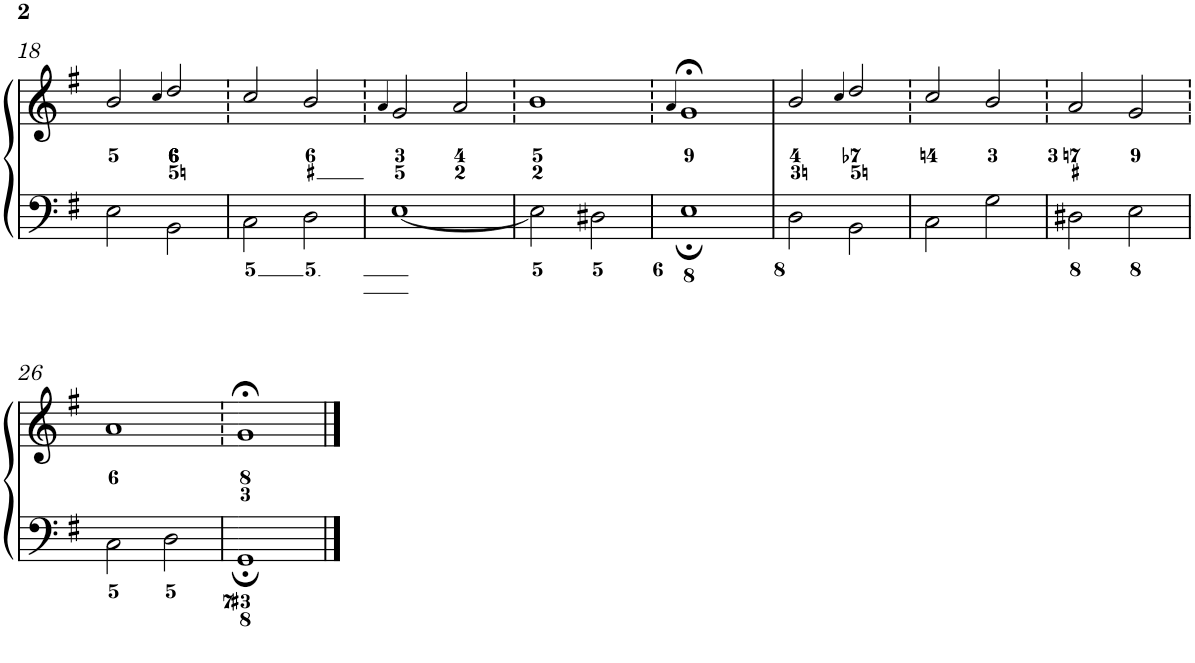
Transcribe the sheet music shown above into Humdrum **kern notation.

**kern	**kern
*part1	*part1
*staff2	*staff1
*I"Piano	*
*I'Pno.	*
!!LO:PB:g=z
*clefF4	*clefG2
*k[f#]	*k[f#]
*G:	*G:
*M4/4	*M4/4
*met(c)	*met(c)
=18	=18
2E\	2b/
.	4qcc/
2BB\	2dd/
=19	=19
2C\	2cc/
2D\	2b/
=20	=20
.	4qa/
[<1E	2g/
.	2a/
=21	=21
2E\]	1b
2D#X\	.
=22	=22
.	4qa/
1E;	1g;<
=23	=23
2D\	2b/
.	4qcc/
2BB\	2dd/
=24	=24
2C\	2cc/
2G\	2b/
=25	=25
2D#X\	2a/
2E\	2g/
!!LO:LB:g=z
=26	=26
2C\	1a
2D\	.
=27	=27
1GG;	1g;<
==	==
*-	*-
